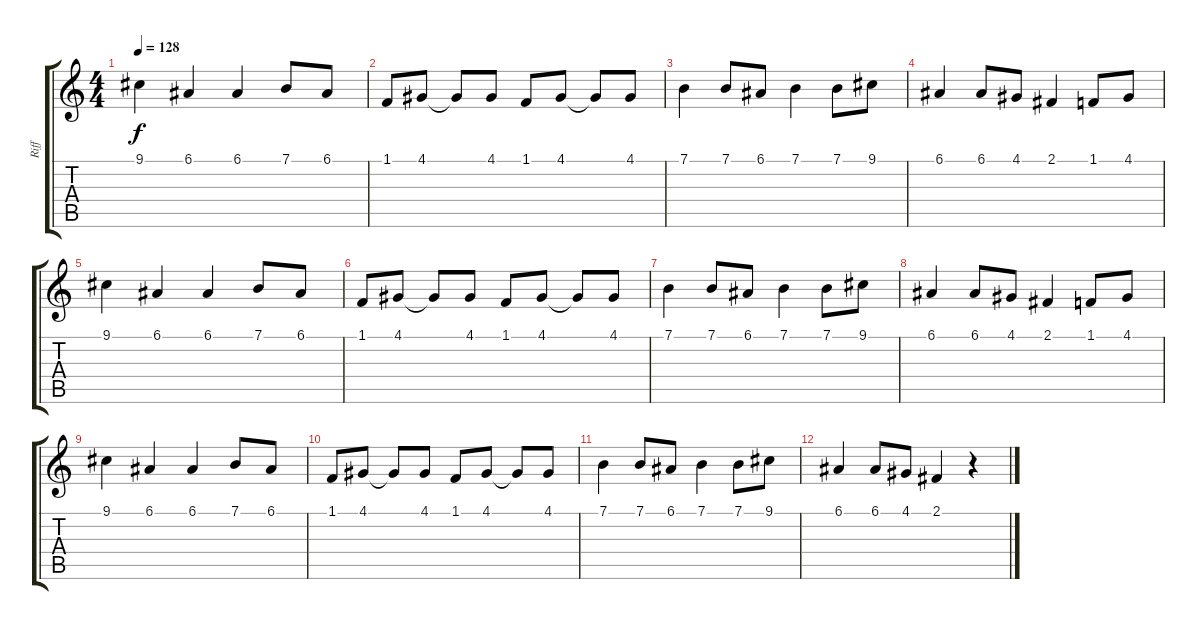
\track ("Riff" "Riff") {instrument musicbox}
\staff {score tabs}
\tuning (E4 B3 G3 D3 A2 E2) {hide}
\ts (4 4)
\tempo 128
\clef g2
\ks c
9.1.4{dy f} 6.1.4 6.1.4 7.1.8 6.1.8 |
1.1.8 4.1.8 4.1{t}.8 4.1.8 1.1.8 4.1.8 4.1{t}.8 4.1.8 |
7.1.4 7.1.8 6.1.8 7.1.4 7.1.8 9.1.8 |
6.1.4 6.1.8 4.1.8 2.1.4 1.1.8 4.1.8 |
9.1.4 6.1.4 6.1.4 7.1.8 6.1.8 |
1.1.8 4.1.8 4.1{t}.8 4.1.8 1.1.8 4.1.8 4.1{t}.8 4.1.8 |
7.1.4 7.1.8 6.1.8 7.1.4 7.1.8 9.1.8 |
6.1.4 6.1.8 4.1.8 2.1.4 1.1.8 4.1.8 |
9.1.4 6.1.4 6.1.4 7.1.8 6.1.8 |
1.1.8 4.1.8 4.1{t}.8 4.1.8 1.1.8 4.1.8 4.1{t}.8 4.1.8 |
7.1.4 7.1.8 6.1.8 7.1.4 7.1.8 9.1.8 |
6.1.4 6.1.8 4.1.8 2.1.4 r.4
